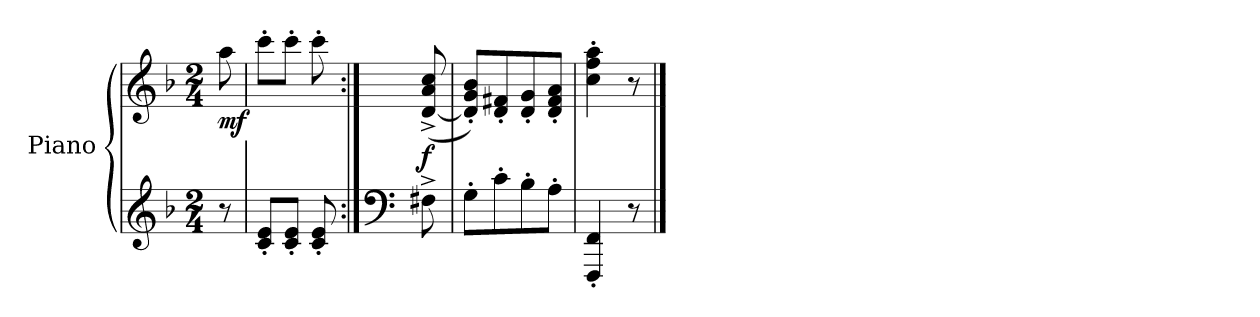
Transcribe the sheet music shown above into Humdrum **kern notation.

**kern	**kern	**dynam
*part1	*part1	*part1
*staff2	*staff1	*staff1/2
*I"Piano	*	*
*I'Pno.	*	*
*clefG2	*clefG2	*
*k[b-]	*k[b-]	*
*M2/4	*M2/4	*
=	=	=
!	!	!LO:DY:b
8r	8aa\	mf
=1	=1	=1
8c/' 8e/'L	8ccc'\L	.
8c/' 8e/'J	8ccc'\J	.
8c/' 8e/'	8ccc'\	.
=1X1:|!	=1X1:|!	=1X1:|!
*clefF4	*	*
!	!	!LO:DY:b
8F#X^\	(>[8d/^ 8a/^ 8cc/^	f
=2	=2	=2
8G'\L	8d/]' 8g/' 8b-/'L)	.
8c'\	8d/' 8f#X/'	.
8B-'\	8d/' 8g/'	.
8A'\J	8d/' 8f#/' 8a/'J	.
=3	=3	=3
4FFF/' 4FF/'	4cc\' 4ff\' 4aa\'	.
8r	8r	.
==	==	==
*-	*-	*-
